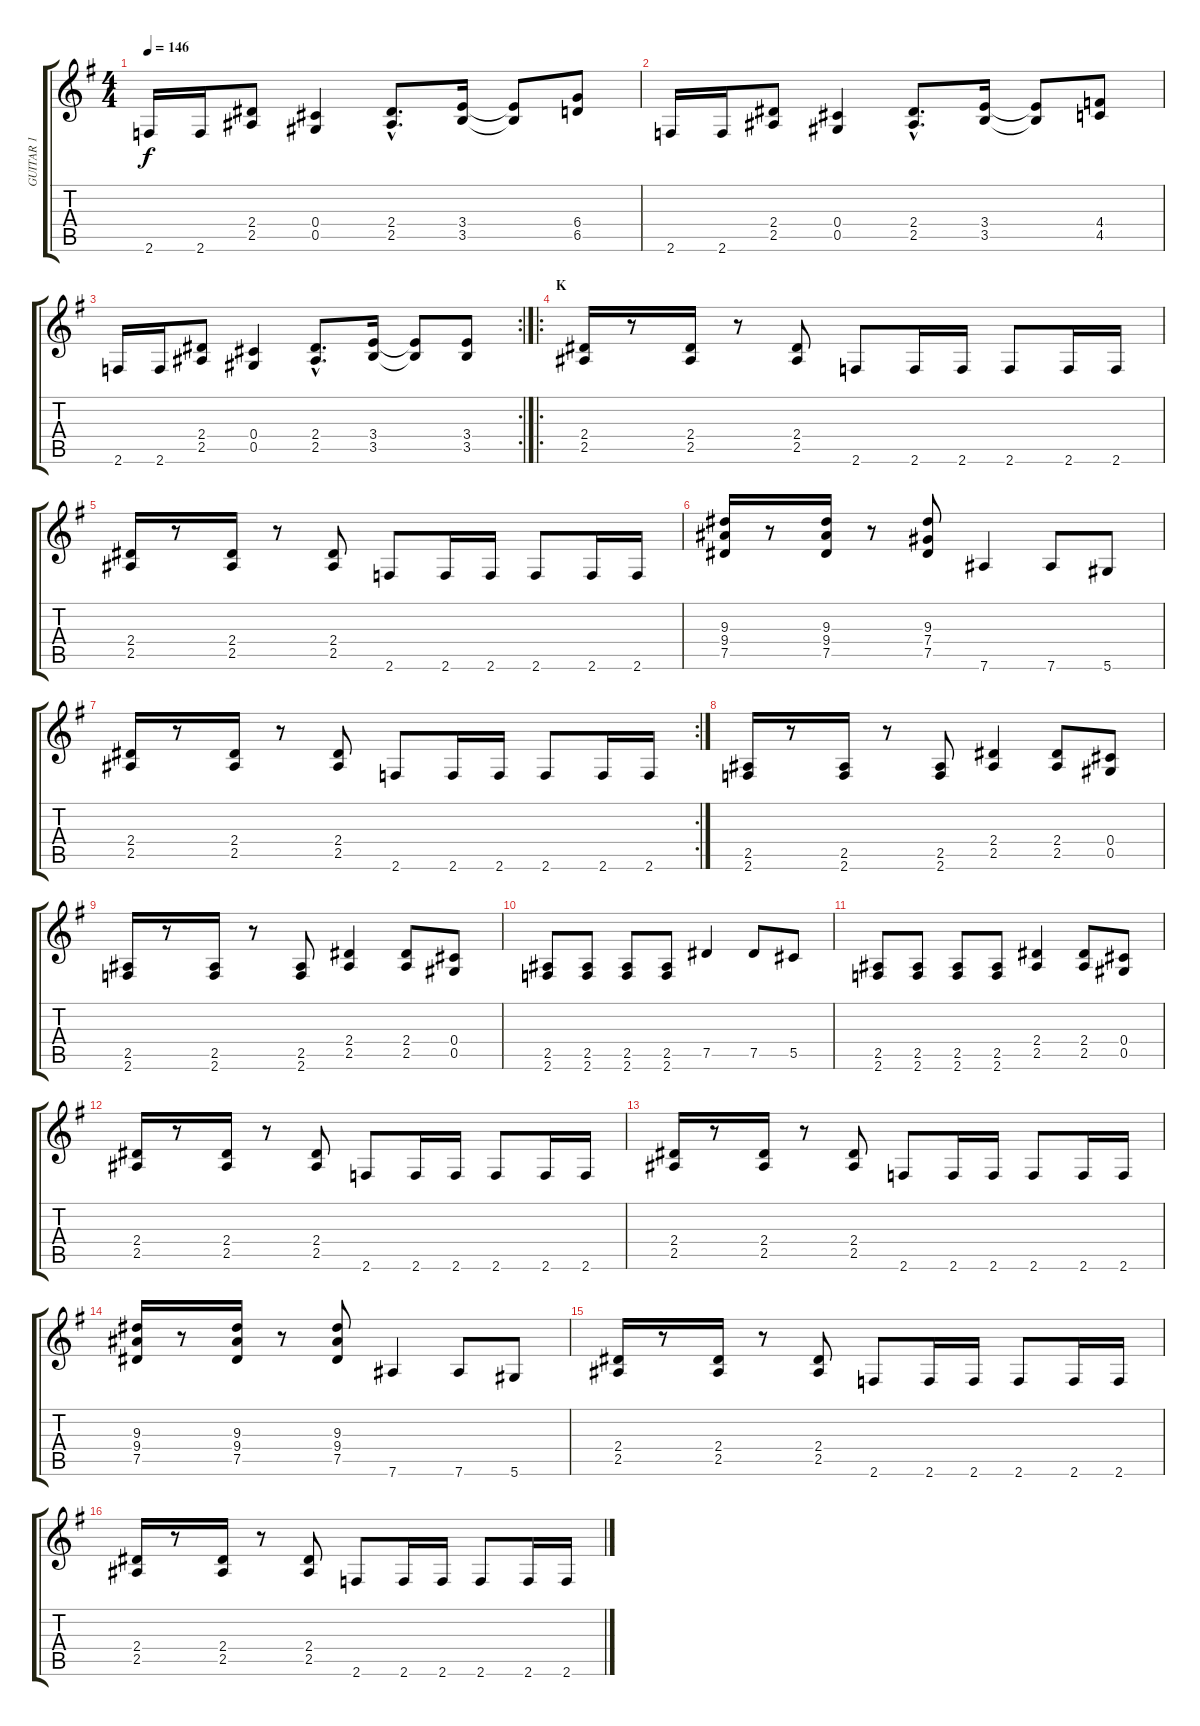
\track ("GUITAR 1" "GUITAR 1") {instrument distortionguitar}
\staff {score tabs}
\tuning (D4 Bb3 Gb3 Db3 Ab2 Eb2) {hide}
\ts (4 4)
\tempo 146
\clef g2
\ks eminor
2.6.16{dy f} 2.6.16 (2.4 2.5).8 (0.4 0.5).4 (2.4{hac} 2.5{hac}).8{d} (3.4 3.5).16 (3.4{t} 3.5{t}).8 (6.4 6.5).8 |
2.6.16 2.6.16 (2.4 2.5).8 (0.4 0.5).4 (2.4{hac} 2.5{hac}).8{d} (3.4 3.5).16 (3.4{t} 3.5{t}).8 (4.4 4.5).8 |
\rc 2
2.6.16 2.6.16 (2.4 2.5).8 (0.4 0.5).4 (2.4{hac} 2.5{hac}).8{d} (3.4 3.5).16 (3.4{t} 3.5{t}).8 (3.4 3.5).8 |
\ro
\section ("" "K")
(2.4 2.5).16 r.8 (2.4 2.5).16 r.8 (2.4 2.5).8 2.6.8 2.6.16 2.6.16 2.6.8 2.6.16 2.6.16 |
(2.4 2.5).16 r.8 (2.4 2.5).16 r.8 (2.4 2.5).8 2.6.8 2.6.16 2.6.16 2.6.8 2.6.16 2.6.16 |
(9.3 9.4 7.5).16 r.8 (9.3 9.4 7.5).16 r.8 (9.3 7.4 7.5).8 7.6.4 7.6.8 5.6.8 |
\rc 2
(2.4 2.5).16 r.8 (2.4 2.5).16 r.8 (2.4 2.5).8 2.6.8 2.6.16 2.6.16 2.6.8 2.6.16 2.6.16 |
(2.5 2.6).16 r.8 (2.5 2.6).16 r.8 (2.5 2.6).8 (2.4 2.5).4 (2.4 2.5).8 (0.4 0.5).8 |
(2.5 2.6).16 r.8 (2.5 2.6).16 r.8 (2.5 2.6).8 (2.4 2.5).4 (2.4 2.5).8 (0.4 0.5).8 |
(2.5 2.6).8 (2.5 2.6).8 (2.5 2.6).8 (2.5 2.6).8 7.5.4 7.5.8 5.5.8 |
(2.5 2.6).8 (2.5 2.6).8 (2.5 2.6).8 (2.5 2.6).8 (2.4 2.5).4 (2.4 2.5).8 (0.4 0.5).8 |
(2.4 2.5).16 r.8 (2.4 2.5).16 r.8 (2.4 2.5).8 2.6.8 2.6.16 2.6.16 2.6.8 2.6.16 2.6.16 |
(2.4 2.5).16 r.8 (2.4 2.5).16 r.8 (2.4 2.5).8 2.6.8 2.6.16 2.6.16 2.6.8 2.6.16 2.6.16 |
(9.3 9.4 7.5).16 r.8 (9.3 9.4 7.5).16 r.8 (9.3 9.4 7.5).8 7.6.4 7.6.8 5.6.8 |
(2.4 2.5).16 r.8 (2.4 2.5).16 r.8 (2.4 2.5).8 2.6.8 2.6.16 2.6.16 2.6.8 2.6.16 2.6.16 |
(2.4 2.5).16 r.8 (2.4 2.5).16 r.8 (2.4 2.5).8 2.6.8 2.6.16 2.6.16 2.6.8 2.6.16 2.6.16
